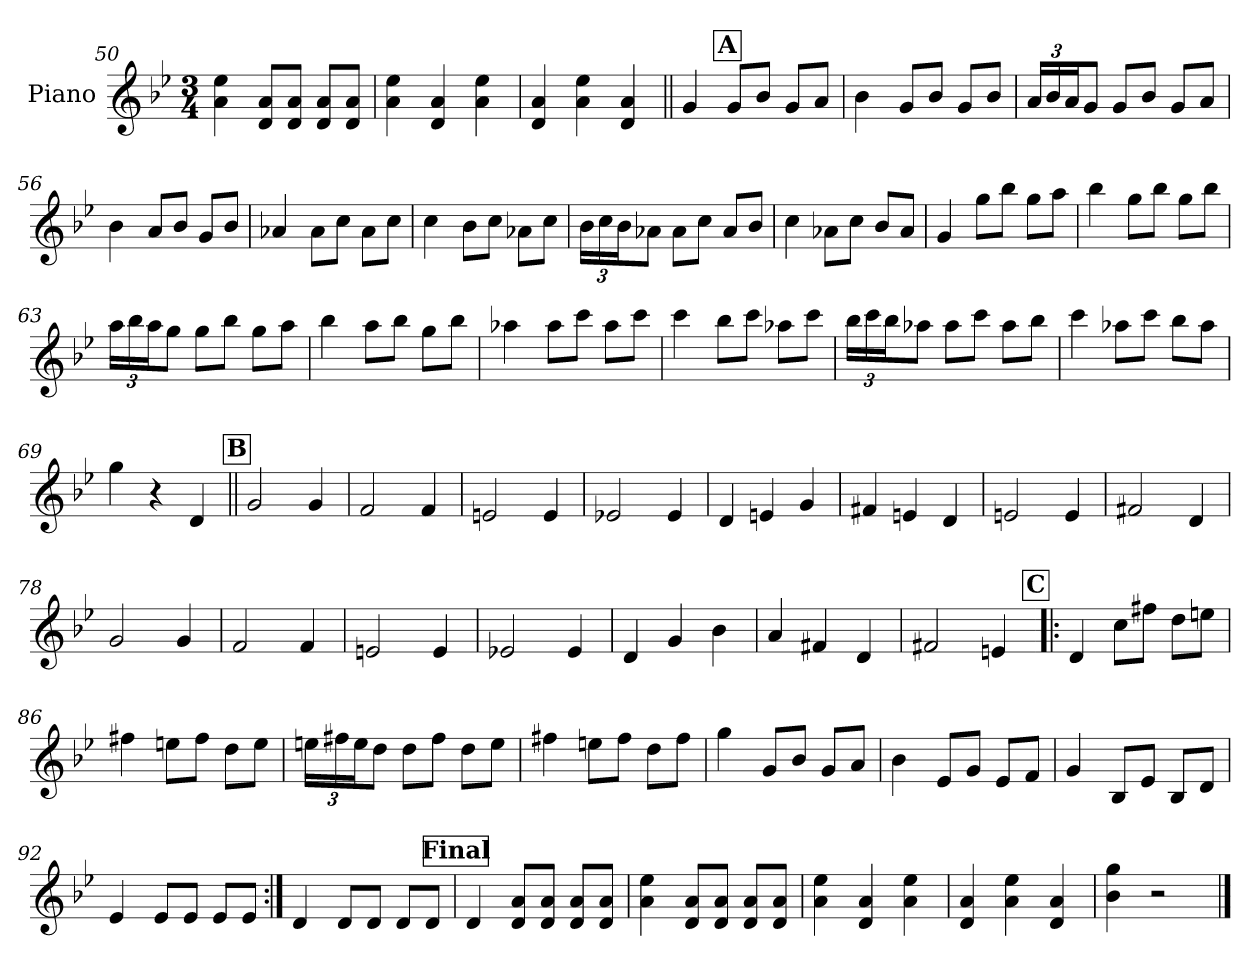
**kern
*part1
*staff1
*I"Piano
*I'Pno.
*clefG2
*k[b-e-]
*M3/4
=50
4a\ 4ee-\
8d/ 8a/L
8d/ 8a/J
8d/ 8a/L
8d/ 8a/J
=51
4a\ 4ee-\
4d/ 4a/
4a\ 4ee-\
=52
4d/ 4a/
4a\ 4ee-\
4d/ 4a/
!!LO:REH:place=s1:a:B:fs=14:t=A:qo=1
=53||
4g/
8g/L
8b-/J
8g/L
8a/J
=54
4b-\
8g/L
8b-/J
8g/L
8b-/J
=55
*Xbrackettup
24a/LL
24b-/
24a/J
8g/J
8g/L
8b-/J
8g/L
8a/J
=56
4b-\
8a/L
8b-/J
8g/L
8b-/J
!!LO:LB:g=z
=57
4a-X/
8a-\L
8cc\J
8a-\L
8cc\J
=58
4cc\
8b-\L
8cc\J
8a-X\L
8cc\J
=59
24b-\LL
24cc\
24b-\J
8a-X\J
8a-\L
8cc\J
8a-/L
8b-/J
=60
4cc\
8a-X\L
8cc\J
8b-/L
8a-/J
=61
4g/
8gg\L
8bb-\J
8gg\L
8aa\J
=62
4bb-\
8gg\L
8bb-\J
8gg\L
8bb-\J
=63
24aa\LL
24bb-\
24aa\J
8gg\J
8gg\L
8bb-\J
8gg\L
8aa\J
!!LO:LB:g=z
=64
4bb-\
8aa\L
8bb-\J
8gg\L
8bb-\J
=65
4aa-X\
8aa-\L
8ccc\J
8aa-\L
8ccc\J
=66
4ccc\
8bb-\L
8ccc\J
8aa-X\L
8ccc\J
=67
24bb-\LL
24ccc\
24bb-\J
8aa-X\J
8aa-\L
8ccc\J
8aa-\L
8bb-\J
=68
4ccc\
8aa-X\L
8ccc\J
8bb-\L
8aa-\J
=69
4gg\
4r
4d/
!!LO:REH:place=s1:a:B:fs=14:t=B
=70||
2g/
4g/
!!LO:LB:g=z
=71
2f/
4f/
=72
2en/
4e/
=73
2e-X/
4e-/
=74
4d/
4en/
4g/
=75
4f#X/
4en/
4d/
=76
2en/
4e/
=77
2f#X/
4d/
=78
2g/
4g/
=79
2f/
4f/
=80
2en/
4e/
=81
2e-X/
4e-/
=82
4d/
4g/
4b-\
=83
4a/
4f#X/
4d/
=84
2f#X/
4en/
!!LO:PB:g=z
!!LO:REH:place=s1:a:B:fs=14:t=C
=85!|:
4d/
8cc\L
8ff#X\J
8dd\L
8een\J
=86
4ff#X\
8een\L
8ff#\J
8dd\L
8ee\J
=87
24een\LL
24ff#X\
24ee\J
8dd\J
8dd\L
8ff#\J
8dd\L
8ee\J
=88
4ff#X\
8een\L
8ff#\J
8dd\L
8ff#\J
=89
4gg\
8g/L
8b-/J
8g/L
8a/J
=90
4b-\
8e-/L
8g/J
8e-/L
8f/J
=91
4g/
8B-/L
8e-/J
8B-/L
8d/J
!!LO:LB:g=z
=92
4e-/
8e-/L
8e-/J
8e-/L
8e-/J
=93:|!
4d/
8d/L
8d/J
8d/L
8d/J
!!LO:REH:place=s1:a:B:fs=14:t=Final
=94
4d/
8d/ 8a/L
8d/ 8a/J
8d/ 8a/L
8d/ 8a/J
=95
4a\ 4ee-\
8d/ 8a/L
8d/ 8a/J
8d/ 8a/L
8d/ 8a/J
=96
4a\ 4ee-\
4d/ 4a/
4a\ 4ee-\
=97
4d/ 4a/
4a\ 4ee-\
4d/ 4a/
=98
4b-\ 4gg\
2r
==
*-
